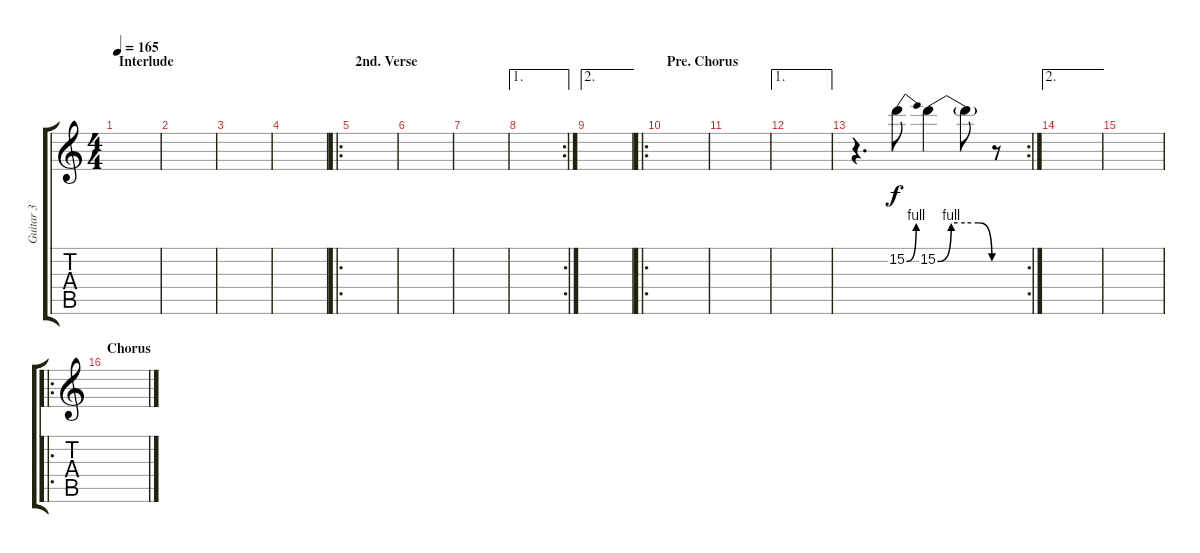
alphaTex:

\track ("Guitar 3" "Guitar 3") {instrument distortionguitar}
\staff {score tabs}
\tuning (E4 B3 G3 D3 A2 E2) {hide}
\ts (4 4)
\section ("" "Interlude")
\tempo 165
\clef g2
\ks c
|
|
|
|
\ro
\section ("" "2nd. Verse")
|
|
|
\ae 1
\rc 2
|
\ae 2
|
\ro
\section ("" "Pre. Chorus")
|
|
\ae 1
|
\rc 2
r.4{d} 15.2{be (bend 0 0 60 4)}.8 15.2{be (custom 0 0 15 4 30 4 45 4 60 0)}.4 15.2{t}.8 r.8 |
\ae 2
|
|
\ro
\section ("" "Chorus")
